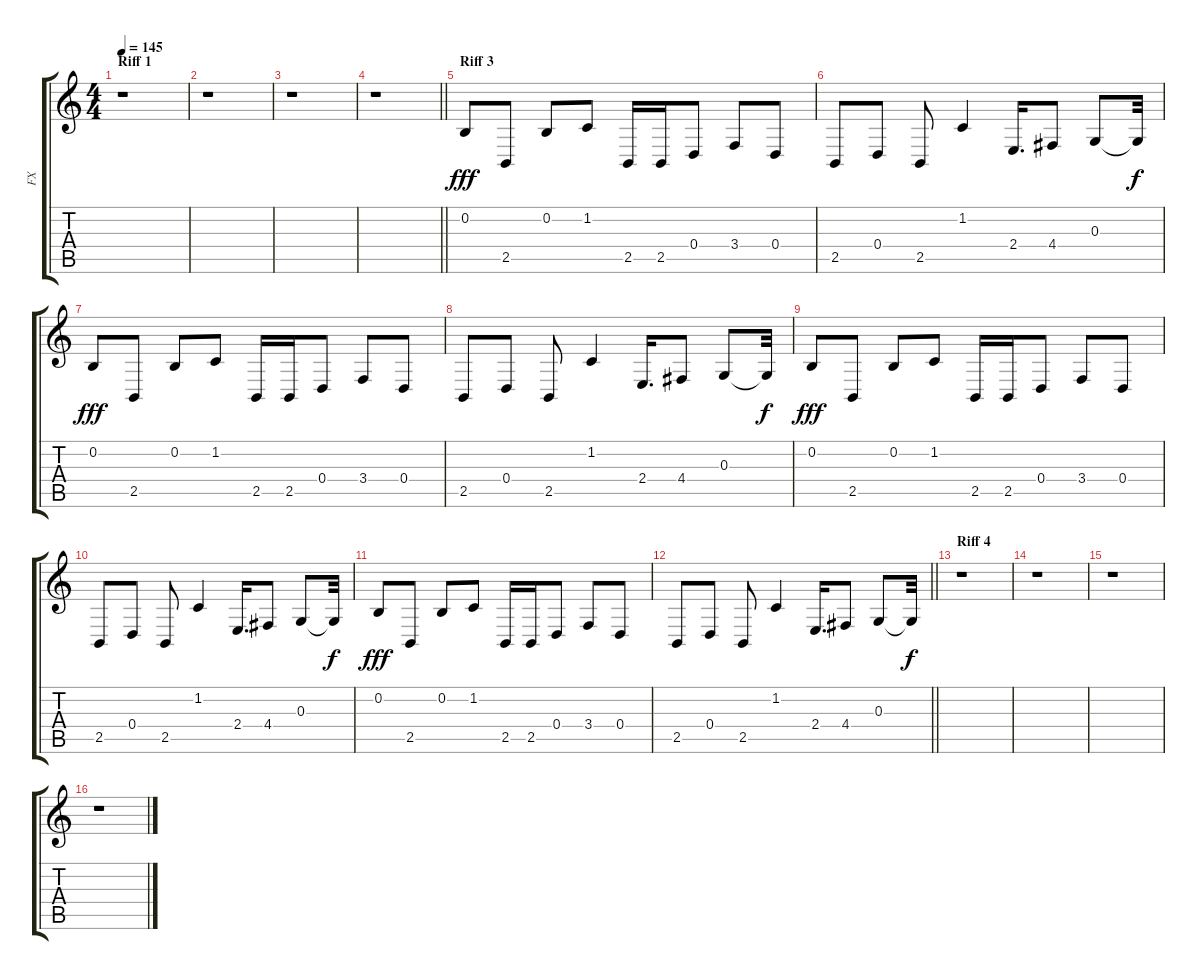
\track ("FX" "FX") {instrument applause}
\staff {score tabs}
\tuning (E4 B3 G3 D3 A2 E2) {hide}
\ts (4 4)
\section ("" "Riff 1")
\tempo 145
\clef g2
\ks c
r.1{dy fff} |
r.1 |
r.1 |
\barLineRight lightlight
r.1 |
\section ("" "Riff 3")
0.2.8 2.5.8 0.2.8 1.2.8 2.5.16 2.5.16 0.4.8 3.4.8 0.4.8 |
2.5.8 0.4.8 2.5.8 1.2.4 2.4.16{d} 4.4.8 0.3.8 0.3{t}.32{dy f} |
0.2.8{dy fff} 2.5.8 0.2.8 1.2.8 2.5.16 2.5.16 0.4.8 3.4.8 0.4.8 |
2.5.8 0.4.8 2.5.8 1.2.4 2.4.16{d} 4.4.8 0.3.8 0.3{t}.32{dy f} |
0.2.8{dy fff} 2.5.8 0.2.8 1.2.8 2.5.16 2.5.16 0.4.8 3.4.8 0.4.8 |
2.5.8 0.4.8 2.5.8 1.2.4 2.4.16{d} 4.4.8 0.3.8 0.3{t}.32{dy f} |
0.2.8{dy fff} 2.5.8 0.2.8 1.2.8 2.5.16 2.5.16 0.4.8 3.4.8 0.4.8 |
\barLineRight lightlight
2.5.8 0.4.8 2.5.8 1.2.4 2.4.16{d} 4.4.8 0.3.8 0.3{t}.32{dy f} |
\section ("" "Riff 4")
r.1 |
r.1 |
r.1 |
r.1
